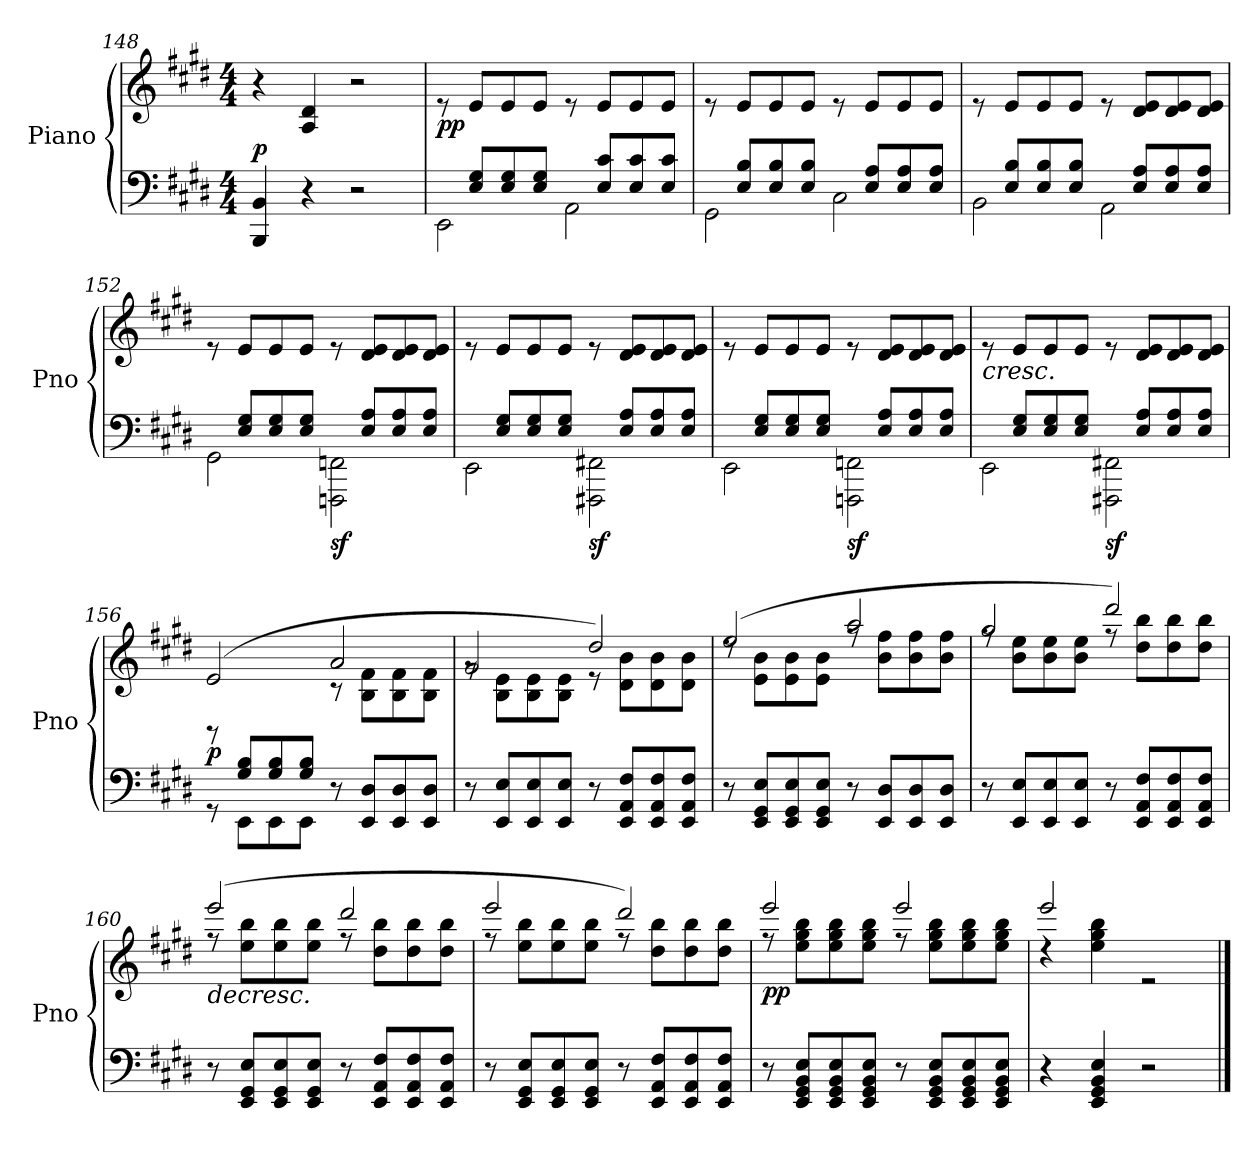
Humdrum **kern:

**kern	**kern	**dynam
*part1	*part1	*part1
*staff2	*staff1	*staff1/2
*I"Piano	*	*
*I'Pno	*	*
*clefF4	*clefG2	*
*k[f#c#g#d#]	*k[f#c#g#d#]	*
*M4/4	*M4/4	*
=148	=148	=148
!	!	!LO:DY:a=2
4BBB/ 4BB/	4r	p
4r	4A/ 4d#/	.
2r	2r	.
=149	=149	=149
*^	*	*
!	!	!	!LO:DY:b
8ryy	2EE\	8re	pp
8E/ 8G#/L	.	8e/L	.
8E/ 8G#/	.	8e/	.
8E/ 8G#/J	.	8e/J	.
8ryy	2AA\	8re	.
8E/ 8c#/L	.	8e/L	.
8E/ 8c#/	.	8e/	.
8E/ 8c#/J	.	8e/J	.
=150	=150	=150	=150
8ryy	2GG#\	8re	.
8E/ 8B/L	.	8e/L	.
8E/ 8B/	.	8e/	.
8E/ 8B/J	.	8e/J	.
8ryy	2C#\	8re	.
8E/ 8A/L	.	8e/L	.
8E/ 8A/	.	8e/	.
8E/ 8A/J	.	8e/J	.
=151	=151	=151	=151
8ryy	2BB\	8re	.
8E/ 8B/L	.	8e/L	.
8E/ 8B/	.	8e/	.
8E/ 8B/J	.	8e/J	.
8ryy	2AA\	8re	.
8E/ 8A/L	.	8d#/ 8e/L	.
8E/ 8A/	.	8d#/ 8e/	.
8E/ 8A/J	.	8d#/ 8e/J	.
=152	=152	=152	=152
8ryy	2GG#\	8re	.
8E/ 8G#/L	.	8e/L	.
8E/ 8G#/	.	8e/	.
8E/ 8G#/J	.	8e/J	.
!	!	!	!LO:DY:b=2
8ryy	2FFFn\ 2FFn\	8re	sf
8E/ 8A/L	.	8d#/ 8e/L	.
8E/ 8A/	.	8d#/ 8e/	.
8E/ 8A/J	.	8d#/ 8e/J	.
!!LO:LB:g=z
=153	=153	=153	=153
8ryy	2EE\	8re	.
8E/ 8G#/L	.	8e/L	.
8E/ 8G#/	.	8e/	.
8E/ 8G#/J	.	8e/J	.
!	!	!	!LO:DY:b=2
8ryy	2FFF#X\ 2FF#X\	8re	sf
8E/ 8A/L	.	8d#/ 8e/L	.
8E/ 8A/	.	8d#/ 8e/	.
8E/ 8A/J	.	8d#/ 8e/J	.
=154	=154	=154	=154
8ryy	2EE\	8re	.
8E/ 8G#/L	.	8e/L	.
8E/ 8G#/	.	8e/	.
8E/ 8G#/J	.	8e/J	.
!	!	!	!LO:DY:b=2
8ryy	2FFFn\ 2FFn\	8re	sf
8E/ 8A/L	.	8d#/ 8e/L	.
8E/ 8A/	.	8d#/ 8e/	.
8E/ 8A/J	.	8d#/ 8e/J	.
=155	=155	=155	=155
!	!	!	!LO:HP:b
8ryy	2EE\	8re	<
8E/ 8G#/L	.	8e/L	.
8E/ 8G#/	.	8e/	.
8E/ 8G#/J	.	8e/J	.
!	!	!	!LO:DY:b=2
8ryy	2FFF#X\ 2FF#X\	8re	sf
8E/ 8A/L	.	8d#/ 8e/L	.
8E/ 8A/	.	8d#/ 8e/	.
8E/ 8A/J	.	8d#/ 8e/J	.
*v	*v	*	*
.	.	[
=156	=156	=156
*^	*^	*
!	!	!	!	!LO:DY:b
8ryy	8rGG	(2e/	8rBB	p
8G#/ 8B/L	8EE\L	.	4.ryy	.
8G#/ 8B/	8EE\	.	.	.
8G#/ 8B/J	8EE\J	.	.	.
2ryy	8r	2a/	8r	.
.	8EE/ 8D#/L	.	8B\ 8f#\L	.
.	8EE/ 8D#/	.	8B\ 8f#\	.
.	8EE/ 8D#/J	.	8B\ 8f#\J	.
*v	*v	*	*	*
=157	=157	=157	=157
8r	2g#/	8rg	.
8EE/ 8E/L	.	8B\ 8e\L	.
8EE/ 8E/	.	8B\ 8e\	.
8EE/ 8E/J	.	8B\ 8e\J	.
8r	2dd#/)	8r	.
8EE/ 8AA/ 8F#/L	.	8d#\ 8b\L	.
8EE/ 8AA/ 8F#/	.	8d#\ 8b\	.
8EE/ 8AA/ 8F#/J	.	8d#\ 8b\J	.
!!LO:LB:g=z	!!
=158	=158	=158	=158
8r	(2ee/	8rdd	.
8EE/ 8GG#/ 8E/L	.	8e\ 8b\L	.
8EE/ 8GG#/ 8E/	.	8e\ 8b\	.
8EE/ 8GG#/ 8E/J	.	8e\ 8b\J	.
8r	2aa/	8rff	.
8EE/ 8D#/L	.	8b\ 8ff#\L	.
8EE/ 8D#/	.	8b\ 8ff#\	.
8EE/ 8D#/J	.	8b\ 8ff#\J	.
=159	=159	=159	=159
8r	2gg#/	8rff	.
8EE/ 8E/L	.	8b\ 8ee\L	.
8EE/ 8E/	.	8b\ 8ee\	.
8EE/ 8E/J	.	8b\ 8ee\J	.
8r	2ddd#/)	8rff	.
8EE/ 8AA/ 8F#/L	.	8dd#\ 8bb\L	.
8EE/ 8AA/ 8F#/	.	8dd#\ 8bb\	.
8EE/ 8AA/ 8F#/J	.	8dd#\ 8bb\J	.
=160	=160	=160	=160
!	!	!	!LO:HP:b
8r	(2eee/	8rff	>
!	!	!	!LO:DY:b
8EE/ 8GG#/ 8E/L	.	8ee\ 8bb\L	other-dynamics
8EE/ 8GG#/ 8E/	.	8ee\ 8bb\	.
8EE/ 8GG#/ 8E/J	.	8ee\ 8bb\J	.
8r	2ddd#/	8rff	.
8EE/ 8AA/ 8F#/L	.	8dd#\ 8bb\L	.
8EE/ 8AA/ 8F#/	.	8dd#\ 8bb\	.
8EE/ 8AA/ 8F#/J	.	8dd#\ 8bb\J	.
=161	=161	=161	=161
8r	2eee/	8rff	.
8EE/ 8GG#/ 8E/L	.	8ee\ 8bb\L	.
8EE/ 8GG#/ 8E/	.	8ee\ 8bb\	.
8EE/ 8GG#/ 8E/J	.	8ee\ 8bb\J	.
8r	2ddd#/)	8rff	.
8EE/ 8AA/ 8F#/L	.	8dd#\ 8bb\L	.
8EE/ 8AA/ 8F#/	.	8dd#\ 8bb\	.
8EE/ 8AA/ 8F#/J	.	8dd#\ 8bb\J	.
*	*v	*v	*
.	.	]
=162	=162	=162
*	*^	*
!	!	!	!LO:DY:b
8r	2eee/	8rff	pp
8EE/ 8GG#/ 8BB/ 8E/L	.	8ee\ 8gg#\ 8bb\L	.
8EE/ 8GG#/ 8BB/ 8E/	.	8ee\ 8gg#\ 8bb\	.
8EE/ 8GG#/ 8BB/ 8E/J	.	8ee\ 8gg#\ 8bb\J	.
8r	2eee/	8rff	.
8EE/ 8GG#/ 8BB/ 8E/L	.	8ee\ 8gg#\ 8bb\L	.
8EE/ 8GG#/ 8BB/ 8E/	.	8ee\ 8gg#\ 8bb\	.
8EE/ 8GG#/ 8BB/ 8E/J	.	8ee\ 8gg#\ 8bb\J	.
=163	=163	=163	=163
4r	2eee/	4rdd	.
4EE/ 4GG#/ 4BB/ 4E/	.	4ee\ 4gg#\ 4bb\	.
2r	2re	2ryy	.
*	*v	*v	*
==	==	==
*-	*-	*-
